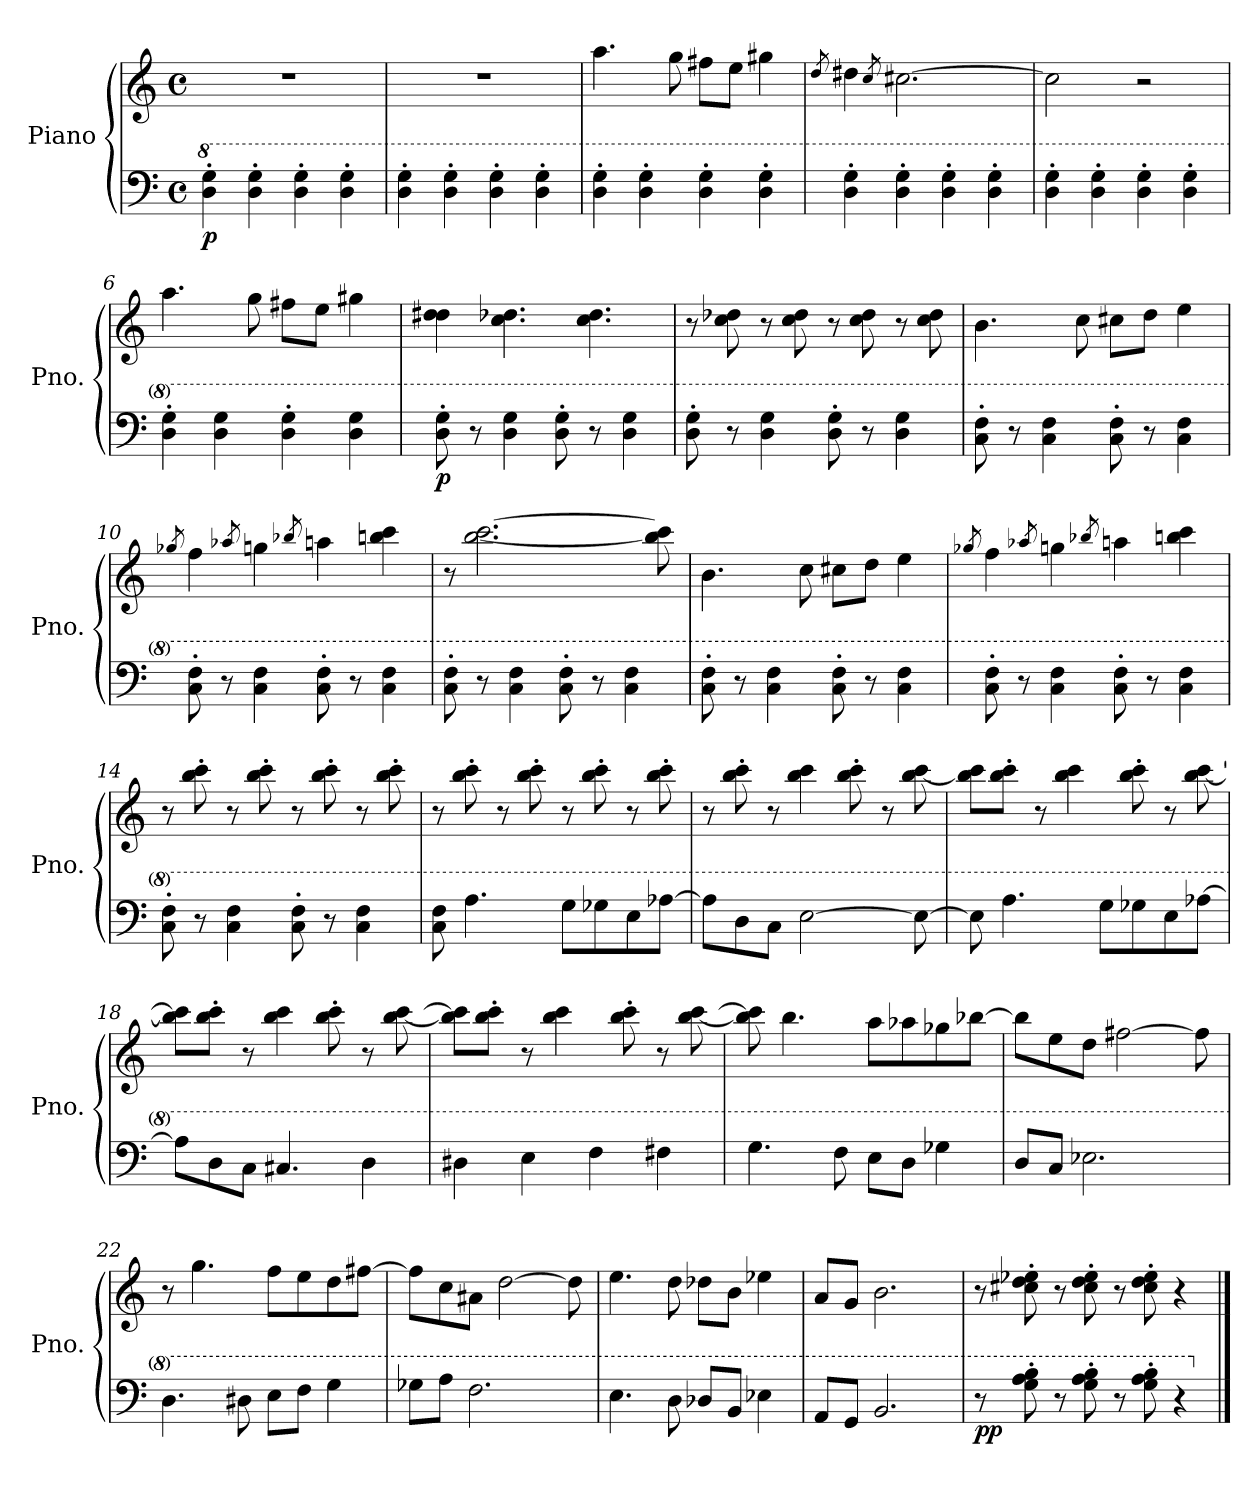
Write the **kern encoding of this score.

**kern	**kern	**dynam
*part1	*part1	*part1
*staff2	*staff1	*staff1/2
*I"Piano	*	*
*I'Pno.	*	*
*clefF4	*clefG2	*
*k[]	*k[]	*
*M4/4	*M4/4	*
*met(c)	*met(c)	*
*MM125	*MM125	*
*8va	*	*
=1	=1	=1
!	!	!LO:DY:b=2
4d\' 4g\'	1r	p
4d\' 4g\'	.	.
4d\' 4g\'	.	.
4d\' 4g\'	.	.
=2	=2	=2
4d\' 4g\'	1r	.
4d\' 4g\'	.	.
4d\' 4g\'	.	.
4d\' 4g\'	.	.
=3	=3	=3
4d\' 4g\'	4.aa\	.
4d\' 4g\'	.	.
.	8gg\	.
4d\' 4g\'	8ff#X\L	.
.	8ee\J	.
4d\' 4g\'	4gg#X\	.
=4	=4	=4
.	8qdd/	.
4d\' 4g\'	4dd#X\	.
.	8qcc/	.
4d\' 4g\'	[2.cc#X\	.
4d\' 4g\'	.	.
4d\' 4g\'	.	.
=5	=5	=5
4d\' 4g\'	2cc#\]	.
4d\' 4g\'	.	.
4d\' 4g\'	2r	.
4d\' 4g\'	.	.
=6	=6	=6
4d\' 4g\'	4.aa\	.
4d\ 4g\	.	.
.	8gg\	.
4d\' 4g\'	8ff#X\L	.
.	8ee\J	.
4d\ 4g\	4gg#X\	.
!!LO:LB:g=z
=7	=7	=7
!	!	!LO:DY:b=2
8d\' 8g\'	4dd\ 4dd#X\	p
8r	.	.
4d\ 4g\	4.cc\ 4.dd-X\	.
8d\' 8g\'	.	.
8r	4.cc\ 4.dd-\	.
4d\ 4g\	.	.
=8	=8	=8
8d\' 8g\'	8r	.
8r	8cc\ 8dd-X\	.
4d\ 4g\	8r	.
.	8cc\ 8dd-\	.
8d\' 8g\'	8r	.
8r	8cc\ 8dd-\	.
4d\ 4g\	8r	.
.	8cc\ 8dd-\	.
=9	=9	=9
8c\' 8f\'	4.b\	.
8r	.	.
4c\ 4f\	.	.
.	8cc\	.
8c\' 8f\'	8cc#X\L	.
8r	8dd\J	.
4c\ 4f\	4ee\	.
=10	=10	=10
.	8qgg-X/	.
8c\' 8f\'	4ff\	.
8r	.	.
.	8qaa-X/	.
4c\ 4f\	4ggn\	.
.	8qbb-X/	.
8c\' 8f\'	4aan\	.
8r	.	.
4c\ 4f\	4bbn\ 4ccc\	.
=11	=11	=11
8c\' 8f\'	8r	.
8r	[2.bb\ [2.ccc\	.
4c\ 4f\	.	.
8c\' 8f\'	.	.
8r	.	.
4c\ 4f\	.	.
.	8bb\] 8ccc\]	.
!!LO:LB:g=z
=12	=12	=12
8c\' 8f\'	4.b\	.
8r	.	.
4c\ 4f\	.	.
.	8cc\	.
8c\' 8f\'	8cc#X\L	.
8r	8dd\J	.
4c\ 4f\	4ee\	.
=13	=13	=13
.	8qgg-X/	.
8c\' 8f\'	4ff\	.
8r	.	.
.	8qaa-X/	.
4c\ 4f\	4ggn\	.
.	8qbb-X/	.
8c\' 8f\'	4aan\	.
8r	.	.
4c\ 4f\	4bbn\ 4ccc\	.
=14	=14	=14
8c\' 8f\'	8r	.
8r	8bb\' 8ccc\'	.
4c\ 4f\	8r	.
.	8bb\' 8ccc\'	.
8c\' 8f\'	8r	.
8r	8bb\' 8ccc\'	.
4c\ 4f\	8r	.
.	8bb\' 8ccc\'	.
=15	=15	=15
8c\ 8f\	8r	.
4.a\	8bb\' 8ccc\'	.
.	8r	.
.	8bb\' 8ccc\'	.
8g\L	8r	.
8g-X\	8bb\' 8ccc\'	.
8e\	8r	.
[8a-X\J	8bb\' 8ccc\'	.
!!LO:LB:g=z
=16	=16	=16
8a-\L]	8r	.
8d\	8bb\' 8ccc\'	.
8c\J	8r	.
[2e\	4bb\ 4ccc\	.
.	8bb\' 8ccc\'	.
.	8r	.
8e\_	[8bb\ 8ccc\	.
=17	=17	=17
8e\]	8bb\] 8ccc\L	.
4.a\	8bb\' 8ccc\'J	.
.	8r	.
.	4bb\ 4ccc\	.
8g\L	.	.
8g-X\	8bb\' 8ccc\'	.
8e\	8r	.
[8a-X\J	[8bb\ [8ccc\	.
=18	=18	=18
8a-\L]	8bb\] 8ccc\]L	.
8d\	8bb\' 8ccc\'J	.
8c\J	8r	.
4.c#X/	4bb\ 4ccc\	.
.	8bb\' 8ccc\'	.
4d\	8r	.
.	[8bb\ [8ccc\	.
=19	=19	=19
4d#X\	8bb\] 8ccc\]L	.
.	8bb\' 8ccc\'J	.
4e\	8r	.
.	4bb\ 4ccc\	.
4f\	.	.
.	8bb\' 8ccc\'	.
4f#X\	8r	.
.	[8bb\ [8ccc\	.
!!LO:LB:g=z
=20	=20	=20
*	*MM120	*
4.g\	8bb\] 8ccc\]	.
.	4.bb\	.
8f\	.	.
8e\L	8aa\L	.
8d\J	8aa-X\	.
4g-X\	8gg-X\	.
.	[8bb-X\J	.
=21	=21	=21
8d/L	8bb-\L]	.
8c/J	8ee\	.
2.e-X\	8dd\J	.
.	[2ff#X\	.
.	8ff#\]	.
=22	=22	=22
4.d\	8r	.
.	4.gg\	.
8d#X\	.	.
8e\L	8ff\L	.
8f\J	8ee\	.
4g\	8dd\	.
.	[8ff#X\J	.
=23	=23	=23
8g-X\L	8ff#\L]	.
8a\J	8cc\	.
2.f\	8a#X\J	.
.	[2dd\	.
.	8dd\]	.
=24	=24	=24
4.e\	4.ee\	.
8d\	8dd\	.
8d-X/L	8dd-X\L	.
8B/J	8b\J	.
4e-X\	4ee-X\	.
=25	=25	=25
8A/L	8a/L	.
8G/J	8g/J	.
2.B/	2.b\	.
!!LO:PB:g=z
=26	=26	=26
!	!	!LO:DY:b=2
8r	8r	pp
8g\' 8a\' 8b\'	8cc#X\' 8dd\' 8ee-X\'	.
8r	8r	.
8g\' 8a\' 8b\'	8cc#\' 8dd\' 8ee-\'	.
8r	8r	.
8g\' 8a\' 8b\'	8cc#\' 8dd\' 8ee-\'	.
4r	4r	.
*X8va	*	*
==	==	==
*-	*-	*-
